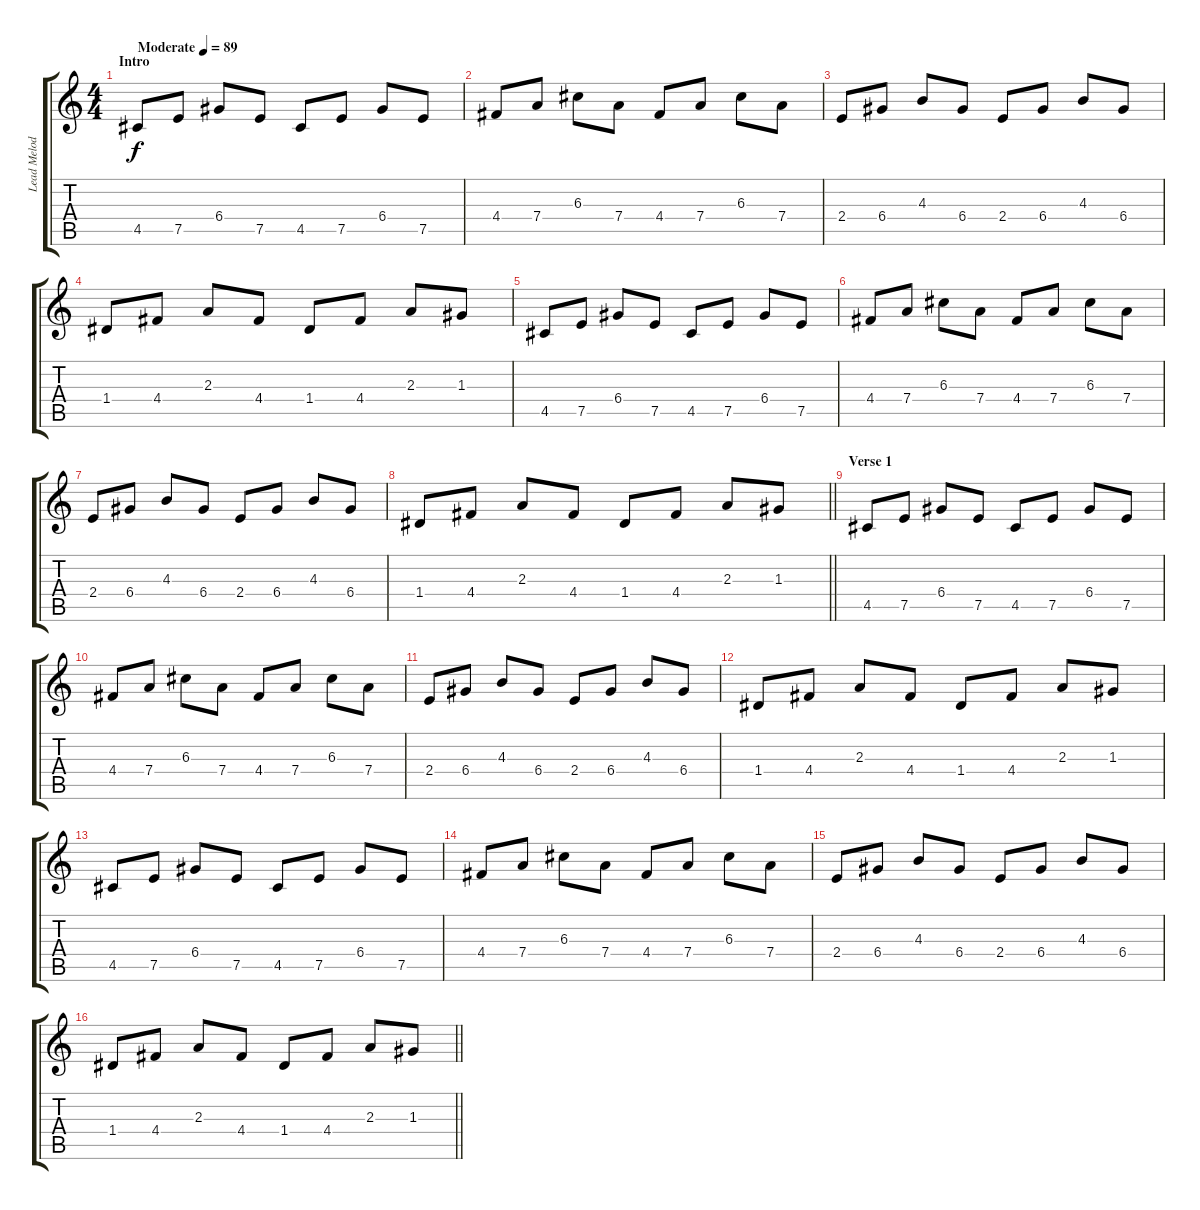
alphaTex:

\track ("Lead Melody" "Lead Melod") {instrument overdrivenguitar}
\staff {score tabs}
\tuning (E4 B3 G3 D3 A2 E2) {hide}
\ts (4 4)
\section ("" "Intro")
\tempo (89 "Moderate")
\clef g2
\ks c
4.5.8{dy f instrument overdrivenguitar} 7.5.8 6.4.8 7.5.8 4.5.8 7.5.8 6.4.8 7.5.8 |
4.4.8 7.4.8 6.3.8 7.4.8 4.4.8 7.4.8 6.3.8 7.4.8 |
2.4.8 6.4.8 4.3.8 6.4.8 2.4.8 6.4.8 4.3.8 6.4.8 |
1.4.8 4.4.8 2.3.8 4.4.8 1.4.8 4.4.8 2.3.8 1.3.8 |
4.5.8 7.5.8 6.4.8 7.5.8 4.5.8 7.5.8 6.4.8 7.5.8 |
4.4.8 7.4.8 6.3.8 7.4.8 4.4.8 7.4.8 6.3.8 7.4.8 |
2.4.8 6.4.8 4.3.8 6.4.8 2.4.8 6.4.8 4.3.8 6.4.8 |
\barLineRight lightlight
1.4.8 4.4.8 2.3.8 4.4.8 1.4.8 4.4.8 2.3.8 1.3.8 |
\section ("" "Verse 1")
4.5.8 7.5.8 6.4.8 7.5.8 4.5.8 7.5.8 6.4.8 7.5.8 |
4.4.8 7.4.8 6.3.8 7.4.8 4.4.8 7.4.8 6.3.8 7.4.8 |
2.4.8 6.4.8 4.3.8 6.4.8 2.4.8 6.4.8 4.3.8 6.4.8 |
1.4.8 4.4.8 2.3.8 4.4.8 1.4.8 4.4.8 2.3.8 1.3.8 |
4.5.8 7.5.8 6.4.8 7.5.8 4.5.8 7.5.8 6.4.8 7.5.8 |
4.4.8 7.4.8 6.3.8 7.4.8 4.4.8 7.4.8 6.3.8 7.4.8 |
2.4.8 6.4.8 4.3.8 6.4.8 2.4.8 6.4.8 4.3.8 6.4.8 |
\barLineRight lightlight
1.4.8 4.4.8 2.3.8 4.4.8 1.4.8 4.4.8 2.3.8 1.3.8
